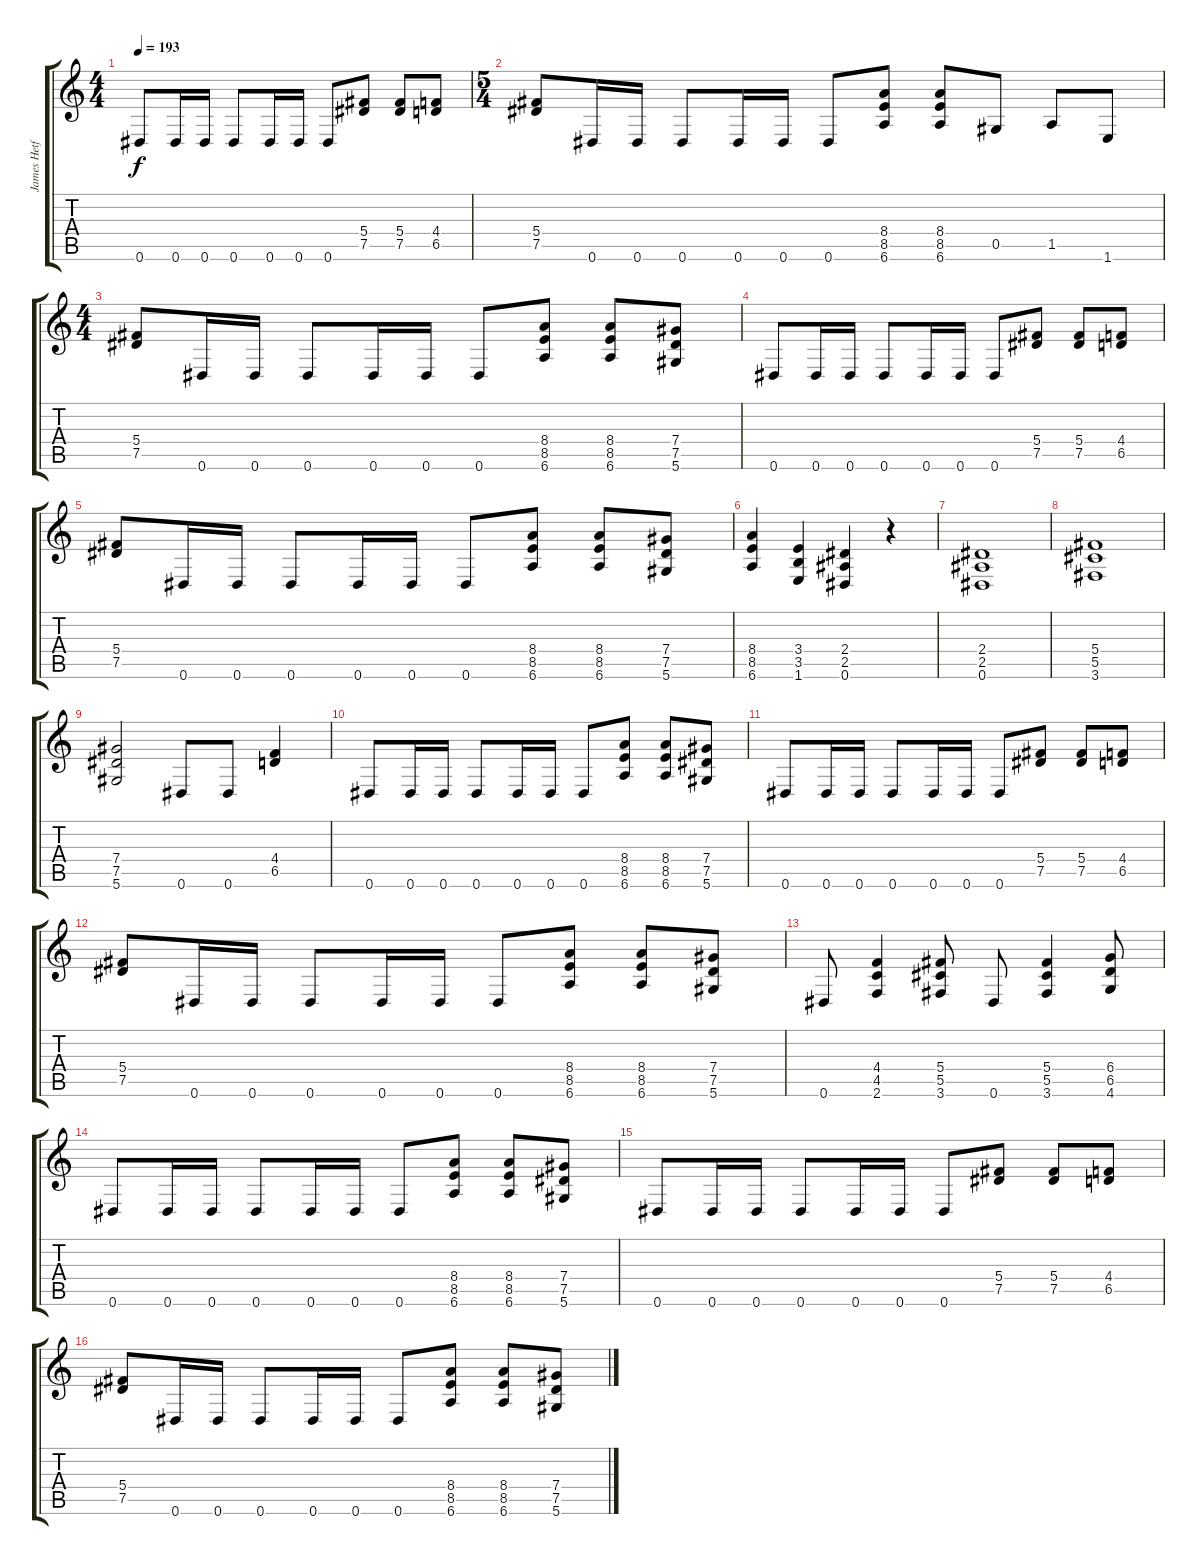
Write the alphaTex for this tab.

\track ("James Hetfield" "James Hetf") {instrument distortionguitar}
\staff {score tabs}
\tuning (Eb4 Bb3 Gb3 Db3 Ab2 Eb2) {hide}
\ts (4 4)
\tempo 193
\clef g2
\ks c
0.6.8{dy f} 0.6.16 0.6.16 0.6.8 0.6.16 0.6.16 0.6.8 (5.4 7.5).8 (5.4 7.5).8 (4.4 6.5).8 |
\ts (5 4)
(5.4 7.5).8 0.6.16 0.6.16 0.6.8 0.6.16 0.6.16 0.6.8 (8.4 8.5 6.6).8 (8.4 8.5 6.6).8 0.5.8 1.5.8 1.6.8 |
\ts (4 4)
(5.4 7.5).8 0.6.16 0.6.16 0.6.8 0.6.16 0.6.16 0.6.8 (8.4 8.5 6.6).8 (8.4 8.5 6.6).8 (7.4 7.5 5.6).8 |
0.6.8 0.6.16 0.6.16 0.6.8 0.6.16 0.6.16 0.6.8 (5.4 7.5).8 (5.4 7.5).8 (4.4 6.5).8 |
(5.4 7.5).8 0.6.16 0.6.16 0.6.8 0.6.16 0.6.16 0.6.8 (8.4 8.5 6.6).8 (8.4 8.5 6.6).8 (7.4 7.5 5.6).8 |
(8.4 8.5 6.6).4 (3.4 3.5 1.6).4 (2.4 2.5 0.6).4 r.4 |
(2.4 2.5 0.6).1 |
(5.4 5.5 3.6).1 |
(7.4 7.5 5.6).2 0.6.8 0.6.8 (4.4 6.5).4 |
0.6.8 0.6.16 0.6.16 0.6.8 0.6.16 0.6.16 0.6.8 (8.4 8.5 6.6).8 (8.4 8.5 6.6).8 (7.4 7.5 5.6).8 |
0.6.8 0.6.16 0.6.16 0.6.8 0.6.16 0.6.16 0.6.8 (5.4 7.5).8 (5.4 7.5).8 (4.4 6.5).8 |
(5.4 7.5).8 0.6.16 0.6.16 0.6.8 0.6.16 0.6.16 0.6.8 (8.4 8.5 6.6).8 (8.4 8.5 6.6).8 (7.4 7.5 5.6).8 |
0.6.8 (4.4 4.5 2.6).4 (5.4 5.5 3.6).8 0.6.8 (5.4 5.5 3.6).4 (6.4 6.5 4.6).8 |
0.6.8 0.6.16 0.6.16 0.6.8 0.6.16 0.6.16 0.6.8 (8.4 8.5 6.6).8 (8.4 8.5 6.6).8 (7.4 7.5 5.6).8 |
0.6.8 0.6.16 0.6.16 0.6.8 0.6.16 0.6.16 0.6.8 (5.4 7.5).8 (5.4 7.5).8 (4.4 6.5).8 |
(5.4 7.5).8 0.6.16 0.6.16 0.6.8 0.6.16 0.6.16 0.6.8 (8.4 8.5 6.6).8 (8.4 8.5 6.6).8 (7.4 7.5 5.6).8
